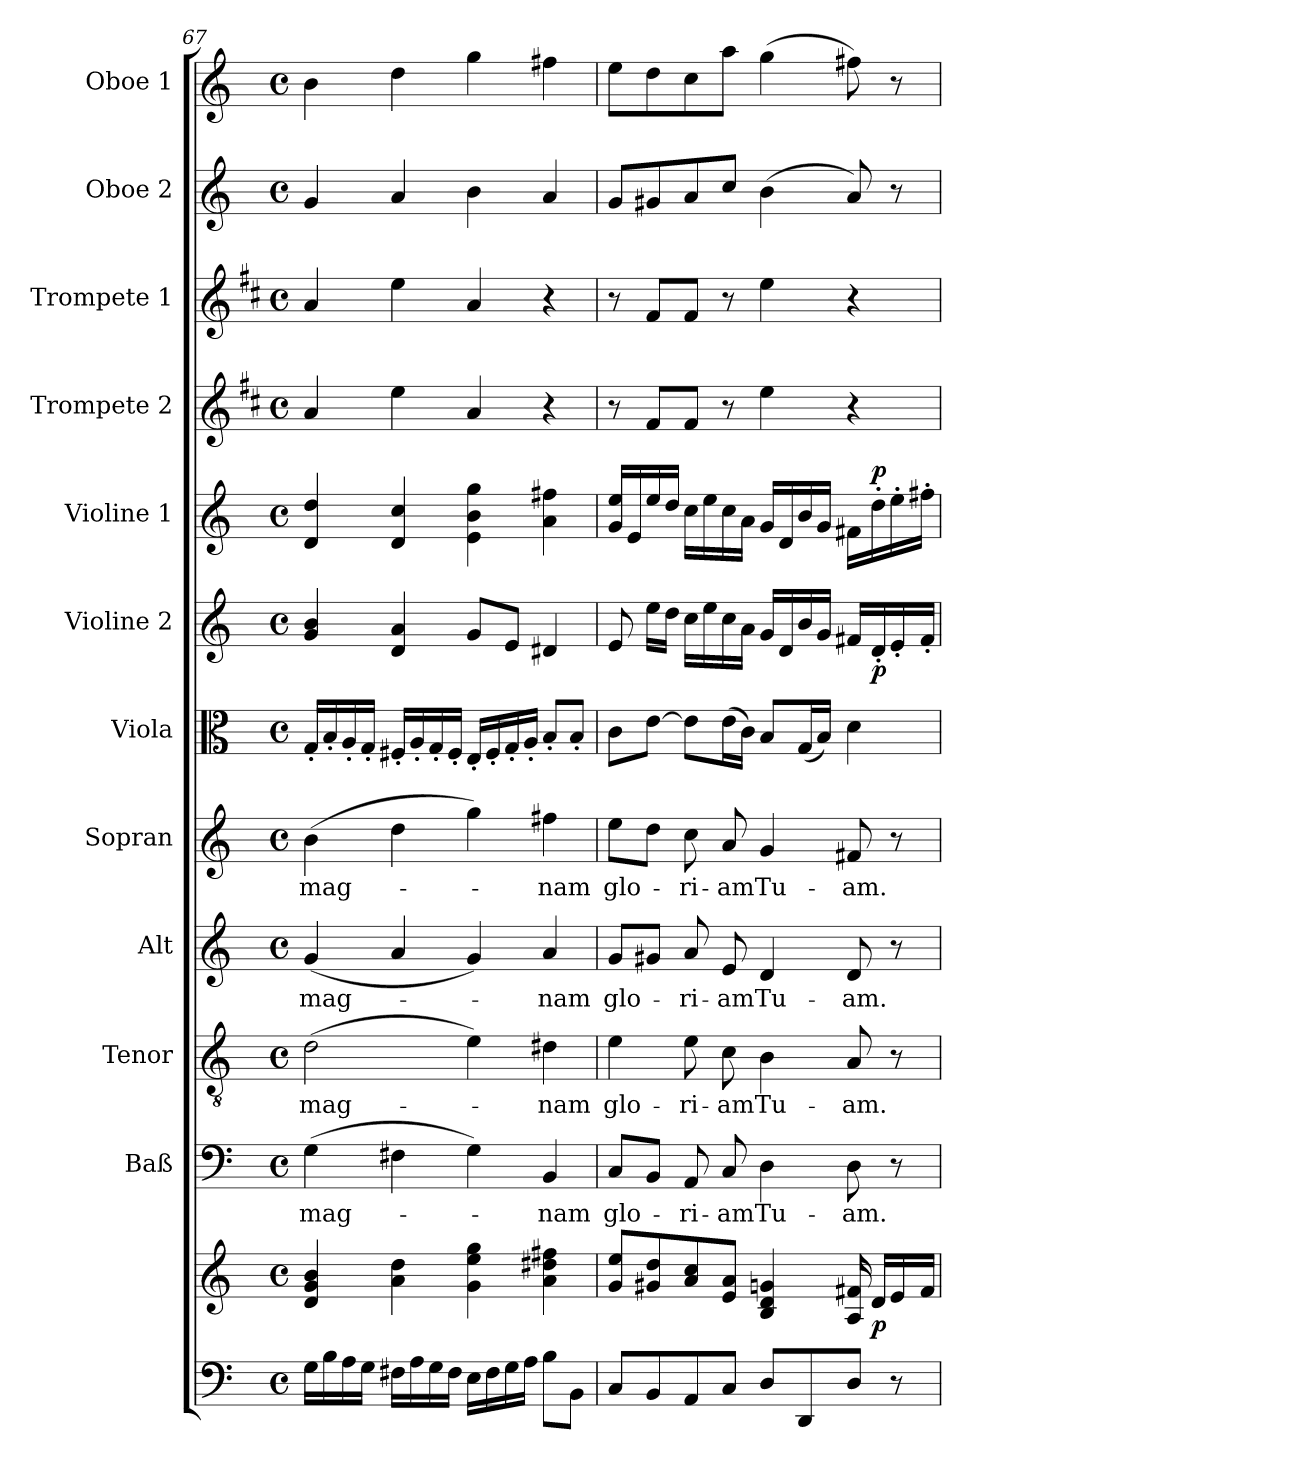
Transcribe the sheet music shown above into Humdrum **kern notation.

**kern	**kern	**dynam	**kern	**text	**kern	**text	**kern	**text	**kern	**text	**kern	**kern	**dynam	**kern	**dynam	**kern	**kern	**kern	**kern
*part12	*part12	*part12	*part11	*part11	*part10	*part10	*part9	*part9	*part8	*part8	*part7	*part6	*part6	*part5	*part5	*part4	*part3	*part2	*part1
*staff13	*staff12	*staff12/13	*staff11	*staff11	*staff10	*staff10	*staff9	*staff9	*staff8	*staff8	*staff7	*staff6	*staff6	*staff5	*staff5	*staff4	*staff3	*staff2	*staff1
*	*	*	*I"Baß	*	*I"Tenor	*	*I"Alt	*	*I"Sopran	*	*I"Viola	*I"Violine 2	*	*I"Violine 1	*	*I"Trompete 2	*I"Trompete 1	*I"Oboe 2	*I"Oboe 1
*	*	*	*I'Baß	*	*I'Ten	*	*I'Alt	*	*I'Sop	*	*I'Vla.	*I'Vln. 2	*	*I'Vln. 1	*	*I'Trp. 2	*I'Trp. 1	*I'Ob. 2	*I'Ob. 1
*clefF4	*clefG2	*	*clefF4	*	*clefGv2	*	*clefG2	*	*clefG2	*	*clefC3	*clefG2	*	*clefG2	*	*clefG2	*clefG2	*clefG2	*clefG2
*	*	*	*	*	*	*	*	*	*	*	*	*	*	*	*	*ITrd1c2	*ITrd1c2	*	*
*k[]	*k[]	*	*k[]	*	*k[]	*	*k[]	*	*k[]	*	*k[]	*k[]	*	*k[]	*	*k[]	*k[]	*k[]	*k[]
*C:	*C:	*	*C:	*	*C:	*	*C:	*	*C:	*	*C:	*C:	*	*C:	*	*C:	*C:	*C:	*C:
*M4/4	*M4/4	*	*M4/4	*	*M4/4	*	*M4/4	*	*M4/4	*	*M4/4	*M4/4	*	*M4/4	*	*M4/4	*M4/4	*M4/4	*M4/4
*met(c)	*met(c)	*	*met(c)	*	*met(c)	*	*met(c)	*	*met(c)	*	*met(c)	*met(c)	*	*met(c)	*	*met(c)	*met(c)	*met(c)	*met(c)
=67	=67	=67	=67	=67	=67	=67	=67	=67	=67	=67	=67	=67	=67	=67	=67	=67	=67	=67	=67
!	!	!	!	!LO:LY:b	!	!LO:LY:b	!	!LO:LY:b	!	!LO:LY:b	!	!	!	!	!	!	!	!	!
16G\LL	4d/ 4g/ 4b/	.	(>4G\	mag-	(>2d\	mag-	(<4g/	mag-	(>4b\	mag-	16G'</LL	4g/ 4b/	.	4d/ 4dd/	.	4g/	4g/	4g/	4b\
16B\	.	.	.	.	.	.	.	.	.	.	16B'</	.	.	.	.	.	.	.	.
16A\	.	.	.	.	.	.	.	.	.	.	16A'</	.	.	.	.	.	.	.	.
16G\JJ	.	.	.	.	.	.	.	.	.	.	16G'</JJ	.	.	.	.	.	.	.	.
16F#X\LL	4a\ 4dd\	.	4F#X\	.	.	.	4a/	.	4dd\	.	16F#X'</LL	4d/ 4a/	.	4d/ 4cc/	.	4dd\	4dd\	4a/	4dd\
16A\	.	.	.	.	.	.	.	.	.	.	16A'</	.	.	.	.	.	.	.	.
16G\	.	.	.	.	.	.	.	.	.	.	16G'</	.	.	.	.	.	.	.	.
16F#\JJ	.	.	.	.	.	.	.	.	.	.	16F#'</JJ	.	.	.	.	.	.	.	.
16E\LL	4g\ 4ee\ 4gg\	.	4G\)	.	4e\)	.	4g/)	.	4gg\)	.	16E'</LL	8g/L	.	4e\ 4b\ 4gg\	.	4g/	4g/	4b\	4gg\
16F#\	.	.	.	.	.	.	.	.	.	.	16F#'</	.	.	.	.	.	.	.	.
16G\	.	.	.	.	.	.	.	.	.	.	16G'</	8e/J	.	.	.	.	.	.	.
16A\JJ	.	.	.	.	.	.	.	.	.	.	16A'</JJ	.	.	.	.	.	.	.	.
!	!	!	!	!LO:LY:b	!	!LO:LY:b	!	!LO:LY:b	!	!LO:LY:b	!	!	!	!	!	!	!	!	!
8B\L	4a\ 4dd#X\ 4ff#X\	.	4BB/	-nam	4d#X\	-nam	4a/	-nam	4ff#X\	-nam	8B'</L	4d#X/	.	4a\ 4ff#X\	.	4r	4r	4a/	4ff#X\
8BB\J	.	.	.	.	.	.	.	.	.	.	8B'</J	.	.	.	.	.	.	.	.
=68	=68	=68	=68	=68	=68	=68	=68	=68	=68	=68	=68	=68	=68	=68	=68	=68	=68	=68	=68
!	!	!	!	!LO:LY:b	!	!LO:LY:b	!	!LO:LY:b	!	!LO:LY:b	!	!	!	!	!	!	!	!	!
8C/L	8g/ 8ee/L	.	8C/L	glo-	4e\	glo-	8g/L	glo-	8ee\L	glo-	8c\L	8e/	.	16g/ 16ee/LL	.	8r	8r	8g/L	8ee\L
.	.	.	.	.	.	.	.	.	.	.	.	.	.	16e/	.	.	.	.	.
8BB/	8g#X/ 8dd/	.	8BB/J	.	.	.	8g#X/J	.	8dd\J	.	[8e\J	16ee\LL	.	16ee/	.	8e/L	8e/L	8g#X/	8dd\
.	.	.	.	.	.	.	.	.	.	.	.	16dd\JJ	.	16dd/JJ	.	.	.	.	.
!	!	!	!	!LO:LY:b	!	!LO:LY:b	!	!LO:LY:b	!	!LO:LY:b	!	!	!	!	!	!	!	!	!
8AA/	8a/ 8cc/	.	8AA/	-ri-	8e\	-ri-	8a/	-ri-	8cc\	-ri-	8e\L]	16cc\LL	.	16cc\LL	.	8e/J	8e/J	8a/	8cc\
.	.	.	.	.	.	.	.	.	.	.	.	16ee\	.	16ee\	.	.	.	.	.
!	!	!	!	!LO:LY:b	!	!LO:LY:b	!	!LO:LY:b	!	!LO:LY:b	!	!	!	!	!	!	!	!	!
8C/J	8e/ 8a/J	.	8C/	-am	8c\	-am	8e/	-am	8a/	-am	(>16e\L	16cc\	.	16cc\	.	8r	8r	8cc/J	8aa\J
.	.	.	.	.	.	.	.	.	.	.	16c\JJ)	16a\JJ	.	16a\JJ	.	.	.	.	.
!	!	!	!	!LO:LY:b	!	!LO:LY:b	!	!LO:LY:b	!	!LO:LY:b	!	!	!	!	!	!	!	!	!
8D/L	4B/ 4d/ 4gn/	.	4D\	Tu-	4B\	Tu-	4d/	Tu-	4g/	Tu-	8B/L	16g/LL	.	16g/LL	.	4dd\	4dd\	(>4b\	(>4gg\
.	.	.	.	.	.	.	.	.	.	.	.	16d/	.	16d/	.	.	.	.	.
8DD/	.	.	.	.	.	.	.	.	.	.	(<16G/L	16b/	.	16b/	.	.	.	.	.
.	.	.	.	.	.	.	.	.	.	.	16B/JJ)	16g/JJ	.	16g/JJ	.	.	.	.	.
!	!	!	!	!LO:LY:b	!	!LO:LY:b	!	!LO:LY:b	!	!LO:LY:b	!	!	!	!	!	!	!	!	!
8D/J	16A/ 16f#X/	.	8D\	-am.	8A/	-am.	8d/	-am.	8f#X/	-am.	4d\	16f#X/LL	.	16f#X\LL	.	4r	4r	8a/)	8ff#X\)
!	!	!LO:DY:b	!	!	!	!	!	!	!	!	!	!	!LO:DY:b	!	!LO:DY:a	!	!	!	!
.	16d/LL	p	.	.	.	.	.	.	.	.	.	16d'</	p	16dd'>\	p	.	.	.	.
8r	16e/	.	8r	.	8r	.	8r	.	8r	.	.	16e'</	.	16ee'>\	.	.	.	8r	8r
.	16f#/JJ	.	.	.	.	.	.	.	.	.	.	16f#'</JJ	.	16ff#X'>\JJ	.	.	.	.	.
=	=	=	=	=	=	=	=	=	=	=	=	=	=	=	=	=	=	=	=
*-	*-	*-	*-	*-	*-	*-	*-	*-	*-	*-	*-	*-	*-	*-	*-	*-	*-	*-	*-
